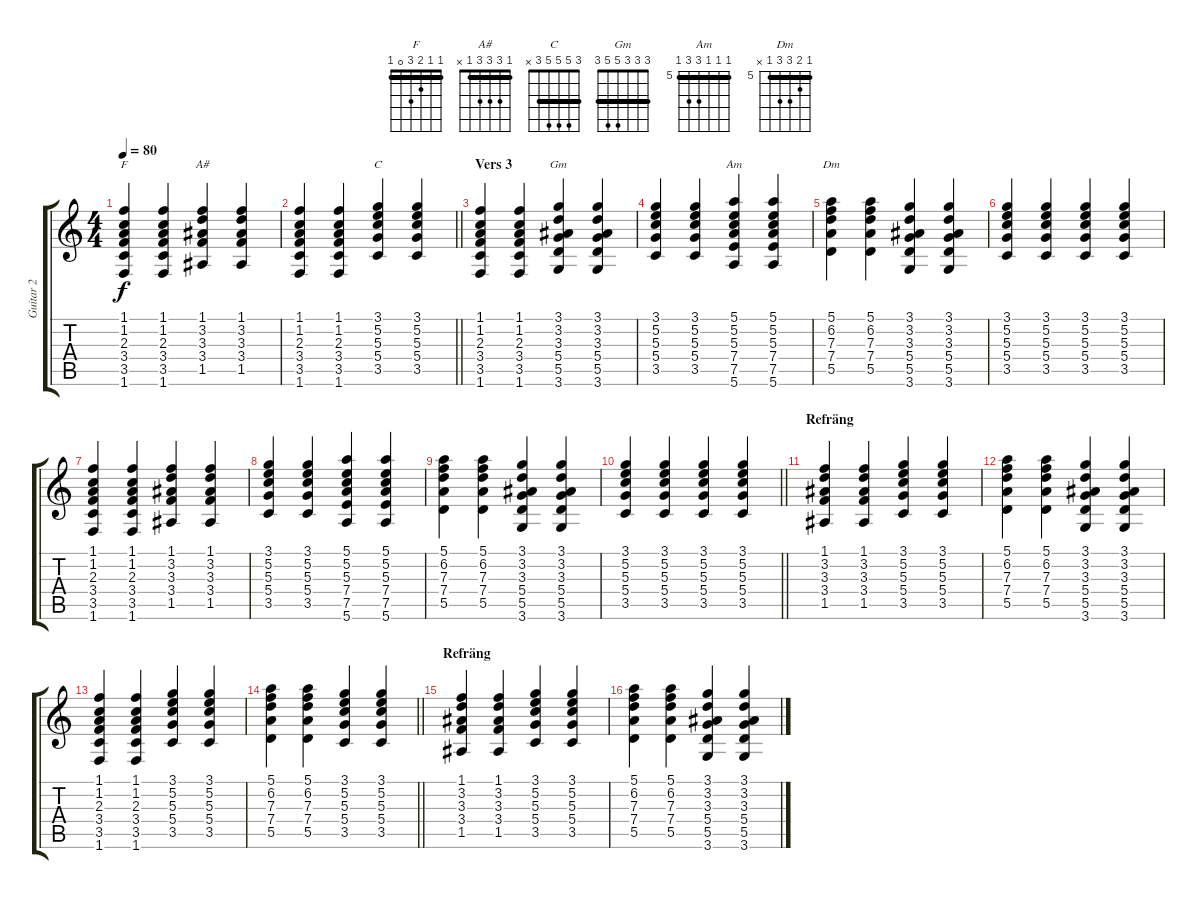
\track ("Guitar 2" "Guitar 2") {instrument acousticguitarsteel}
\staff {score tabs}
\tuning (E4 B3 G3 D3 A2 E2) {hide}
\chord ("F" 1 1 2 3 0 1) {barre 1}
\chord ("A#" 1 3 3 3 1 x) {barre 1}
\chord ("C" 3 5 5 5 3 x) {barre 3}
\chord ("Gm" 3 3 3 5 5 3) {barre 3}
\chord ("Am" 5 5 5 7 7 5) {firstfret 5 barre 5}
\chord ("Dm" 5 6 7 7 5 x) {firstfret 5 barre 5}
\ts (4 4)
\tempo 80
\clef g2
\ks c
(1.1 1.2 2.3 3.4 3.5 1.6).4{ch "F" dy f} (1.1 1.2 2.3 3.4 3.5 1.6).4 (1.1 3.2 3.3 3.4 1.5).4{ch "A#"} (1.1 3.2 3.3 3.4 1.5).4 |
\barLineRight lightlight
(1.1 1.2 2.3 3.4 3.5 1.6).4 (1.1 1.2 2.3 3.4 3.5 1.6).4 (3.1 5.2 5.3 5.4 3.5).4{ch "C"} (3.1 5.2 5.3 5.4 3.5).4 |
\section ("" "Vers 3")
(1.1 1.2 2.3 3.4 3.5 1.6).4 (1.1 1.2 2.3 3.4 3.5 1.6).4 (3.1 3.2 3.3 5.4 5.5 3.6).4{ch "Gm"} (3.1 3.2 3.3 5.4 5.5 3.6).4 |
(3.1 5.2 5.3 5.4 3.5).4 (3.1 5.2 5.3 5.4 3.5).4 (5.1 5.2 5.3 7.4 7.5 5.6).4{ch "Am"} (5.1 5.2 5.3 7.4 7.5 5.6).4 |
(5.1 6.2 7.3 7.4 5.5).4{ch "Dm"} (5.1 6.2 7.3 7.4 5.5).4 (3.1 3.2 3.3 5.4 5.5 3.6).4 (3.1 3.2 3.3 5.4 5.5 3.6).4 |
(3.1 5.2 5.3 5.4 3.5).4 (3.1 5.2 5.3 5.4 3.5).4 (3.1 5.2 5.3 5.4 3.5).4 (3.1 5.2 5.3 5.4 3.5).4 |
(1.1 1.2 2.3 3.4 3.5 1.6).4 (1.1 1.2 2.3 3.4 3.5 1.6).4 (1.1 3.2 3.3 3.4 1.5).4 (1.1 3.2 3.3 3.4 1.5).4 |
(3.1 5.2 5.3 5.4 3.5).4 (3.1 5.2 5.3 5.4 3.5).4 (5.1 5.2 5.3 7.4 7.5 5.6).4 (5.1 5.2 5.3 7.4 7.5 5.6).4 |
(5.1 6.2 7.3 7.4 5.5).4 (5.1 6.2 7.3 7.4 5.5).4 (3.1 3.2 3.3 5.4 5.5 3.6).4 (3.1 3.2 3.3 5.4 5.5 3.6).4 |
\barLineRight lightlight
(3.1 5.2 5.3 5.4 3.5).4 (3.1 5.2 5.3 5.4 3.5).4 (3.1 5.2 5.3 5.4 3.5).4 (3.1 5.2 5.3 5.4 3.5).4 |
\section ("" "Refräng")
(1.1 3.2 3.3 3.4 1.5).4 (1.1 3.2 3.3 3.4 1.5).4 (3.1 5.2 5.3 5.4 3.5).4 (3.1 5.2 5.3 5.4 3.5).4 |
(5.1 6.2 7.3 7.4 5.5).4 (5.1 6.2 7.3 7.4 5.5).4 (3.1 3.2 3.3 5.4 5.5 3.6).4 (3.1 3.2 3.3 5.4 5.5 3.6).4 |
(1.1 1.2 2.3 3.4 3.5 1.6).4 (1.1 1.2 2.3 3.4 3.5 1.6).4 (3.1 5.2 5.3 5.4 3.5).4 (3.1 5.2 5.3 5.4 3.5).4 |
\barLineRight lightlight
(5.1 6.2 7.3 7.4 5.5).4 (5.1 6.2 7.3 7.4 5.5).4 (3.1 5.2 5.3 5.4 3.5).4 (3.1 5.2 5.3 5.4 3.5).4 |
\section ("" "Refräng")
(1.1 3.2 3.3 3.4 1.5).4 (1.1 3.2 3.3 3.4 1.5).4 (3.1 5.2 5.3 5.4 3.5).4 (3.1 5.2 5.3 5.4 3.5).4 |
(5.1 6.2 7.3 7.4 5.5).4 (5.1 6.2 7.3 7.4 5.5).4 (3.1 3.2 3.3 5.4 5.5 3.6).4 (3.1 3.2 3.3 5.4 5.5 3.6).4
